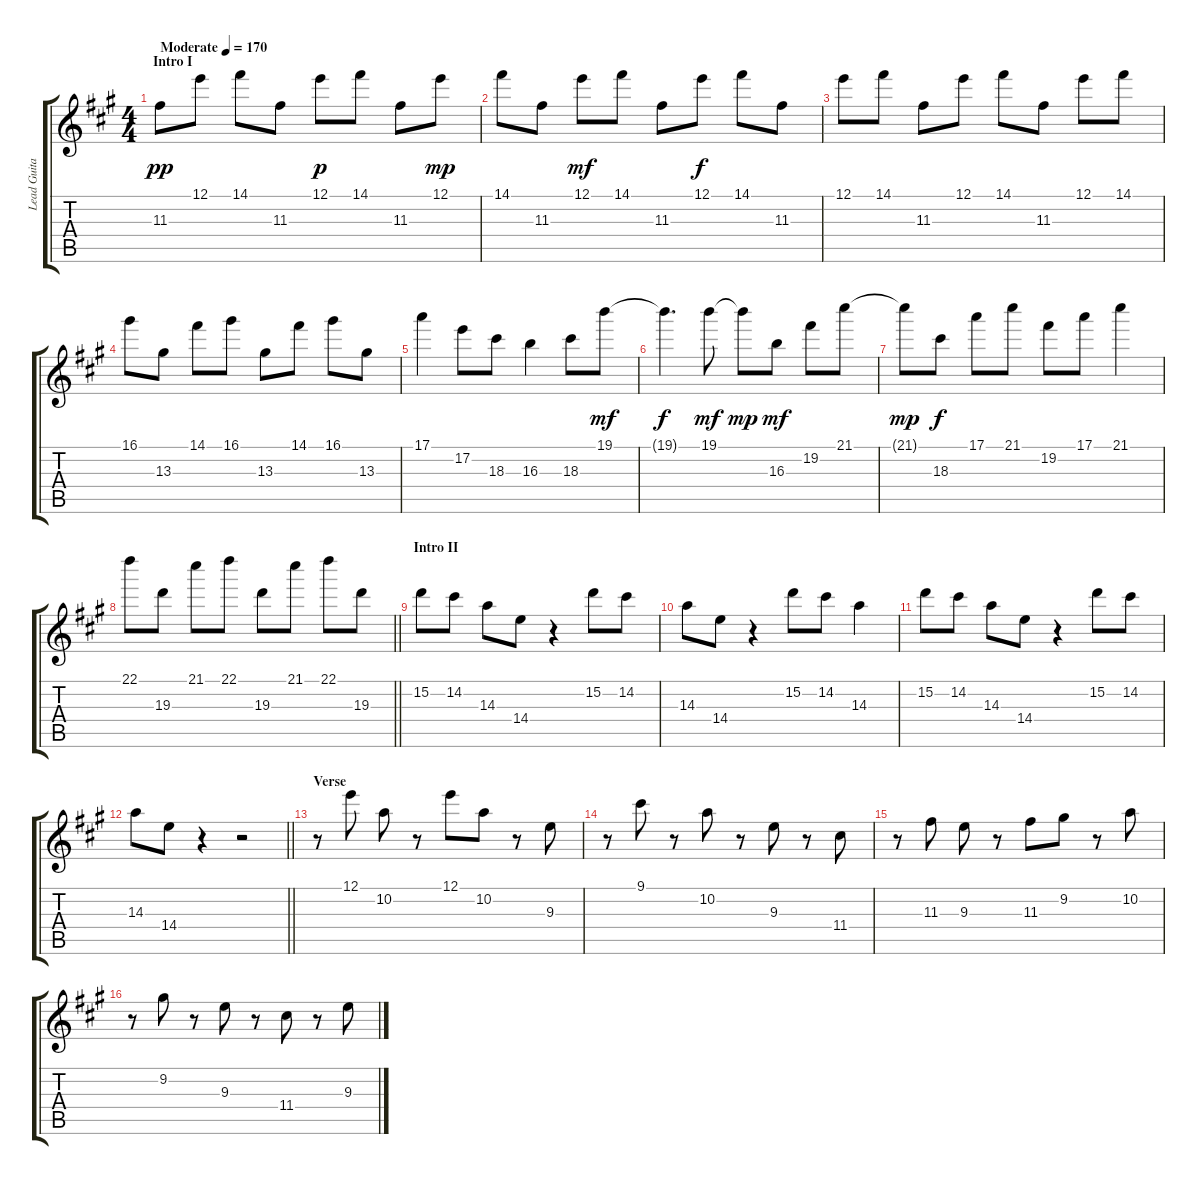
\track ("Lead Guitar" "Lead Guita") {instrument overdrivenguitar}
\staff {score tabs}
\tuning (E4 B3 G3 D3 A2 E2) {hide}
\ts (4 4)
\section ("" "Intro I")
\tempo (170 "Moderate")
\clef g2
\ks a
11.3.8{dy pp instrument overdrivenguitar} 12.1.8 14.1.8 11.3.8 12.1.8{dy p} 14.1.8 11.3.8 12.1.8{dy mp} |
14.1.8 11.3.8 12.1.8{dy mf} 14.1.8 11.3.8 12.1.8{dy f} 14.1.8 11.3.8 |
12.1.8 14.1.8 11.3.8 12.1.8 14.1.8 11.3.8 12.1.8 14.1.8 |
16.1.8 13.3.8 14.1.8 16.1.8 13.3.8 14.1.8 16.1.8 13.3.8 |
17.1.4 17.2.8 18.3.8 16.3.4 18.3.8 19.1.8{dy mf} |
19.1{t}.4{d dy f} 19.1.8{dy mf} 19.1{t}.8{dy mp} 16.3.8{dy mf} 19.2.8 21.1.8 |
21.1{t}.8{dy mp} 18.3.8{dy f} 17.1.8 21.1.8 19.2.8 17.1.8 21.1.4 |
\barLineRight lightlight
22.1.8 19.3.8 21.1.8 22.1.8 19.3.8 21.1.8 22.1.8 19.3.8 |
\section ("" "Intro II")
15.2.8 14.2.8 14.3.8 14.4.8 r.4 15.2.8 14.2.8 |
14.3.8 14.4.8 r.4 15.2.8 14.2.8 14.3.4 |
15.2.8 14.2.8 14.3.8 14.4.8 r.4 15.2.8 14.2.8 |
\barLineRight lightlight
14.3.8 14.4.8 r.4 r.2 |
\section ("" "Verse")
r.8 12.1.8 10.2.8 r.8 12.1.8 10.2.8 r.8 9.3.8 |
r.8 9.1.8 r.8 10.2.8 r.8 9.3.8 r.8 11.4.8 |
r.8 11.3.8 9.3.8 r.8 11.3.8 9.2.8 r.8 10.2.8 |
r.8 9.2.8 r.8 9.3.8 r.8 11.4.8 r.8 9.3.8
